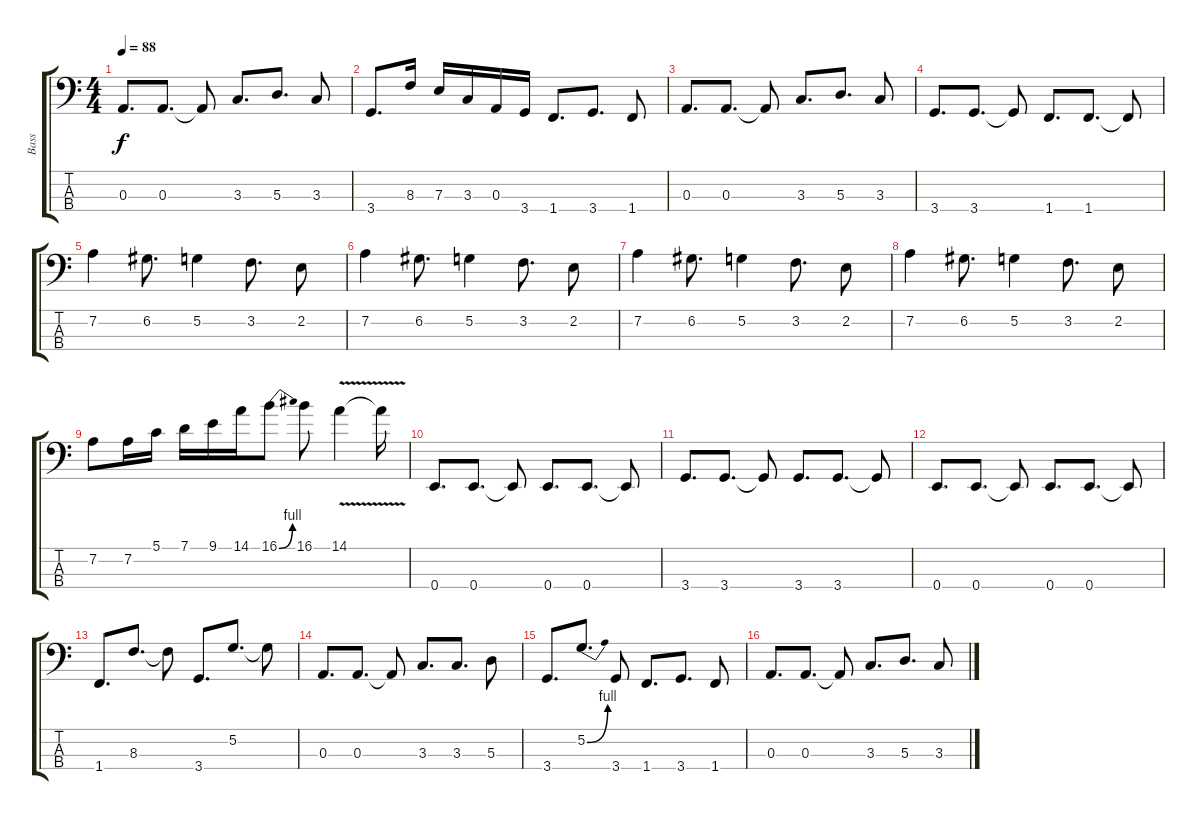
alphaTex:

\track ("Bass" "Bass") {instrument electricbasspick}
\staff {score tabs}
\tuning (G2 D2 A1 E1) {hide}
\ts (4 4)
\tempo 88
\clef f4
\ks c
0.3.8{d dy f} 0.3.8{d} 0.3{t}.8 3.3.8{d} 5.3.8{d} 3.3.8 |
3.4.8{d} 8.3.16 7.3.16 3.3.16 0.3.16 3.4.16 1.4.8{d} 3.4.8{d} 1.4.8 |
0.3.8{d} 0.3.8{d} 0.3{t}.8 3.3.8{d} 5.3.8{d} 3.3.8 |
3.4.8{d} 3.4.8{d} 3.4{t}.8 1.4.8{d} 1.4.8{d} 1.4{t}.8 |
7.2.4 6.2.8{d} 5.2.4 3.2.8{d} 2.2.8 |
7.2.4 6.2.8{d} 5.2.4 3.2.8{d} 2.2.8 |
7.2.4 6.2.8{d} 5.2.4 3.2.8{d} 2.2.8 |
7.2.4 6.2.8{d} 5.2.4 3.2.8{d} 2.2.8 |
7.2.8 7.2.16 5.1.16 7.1.16 9.1.16 14.1.16 16.1{be (bend 0 0 60 4)}.8 16.1.8 14.1{v}.4 14.1{t}.16 |
0.4.8{d} 0.4.8{d} 0.4{t}.8 0.4.8{d} 0.4.8{d} 0.4{t}.8 |
3.4.8{d} 3.4.8{d} 3.4{t}.8 3.4.8{d} 3.4.8{d} 3.4{t}.8 |
0.4.8{d} 0.4.8{d} 0.4{t}.8 0.4.8{d} 0.4.8{d} 0.4{t}.8 |
1.4.8{d} 8.3.8{d} 8.3{t}.8 3.4.8{d} 5.2.8{d} 5.2{t}.8 |
0.3.8{d} 0.3.8{d} 0.3{t}.8 3.3.8{d} 3.3.8{d} 5.3.8 |
3.4.8{d} 5.2{be (bend 0 0 60 4)}.8{d} 3.4.8 1.4.8{d} 3.4.8{d} 1.4.8 |
0.3.8{d} 0.3.8{d} 0.3{t}.8 3.3.8{d} 5.3.8{d} 3.3.8
